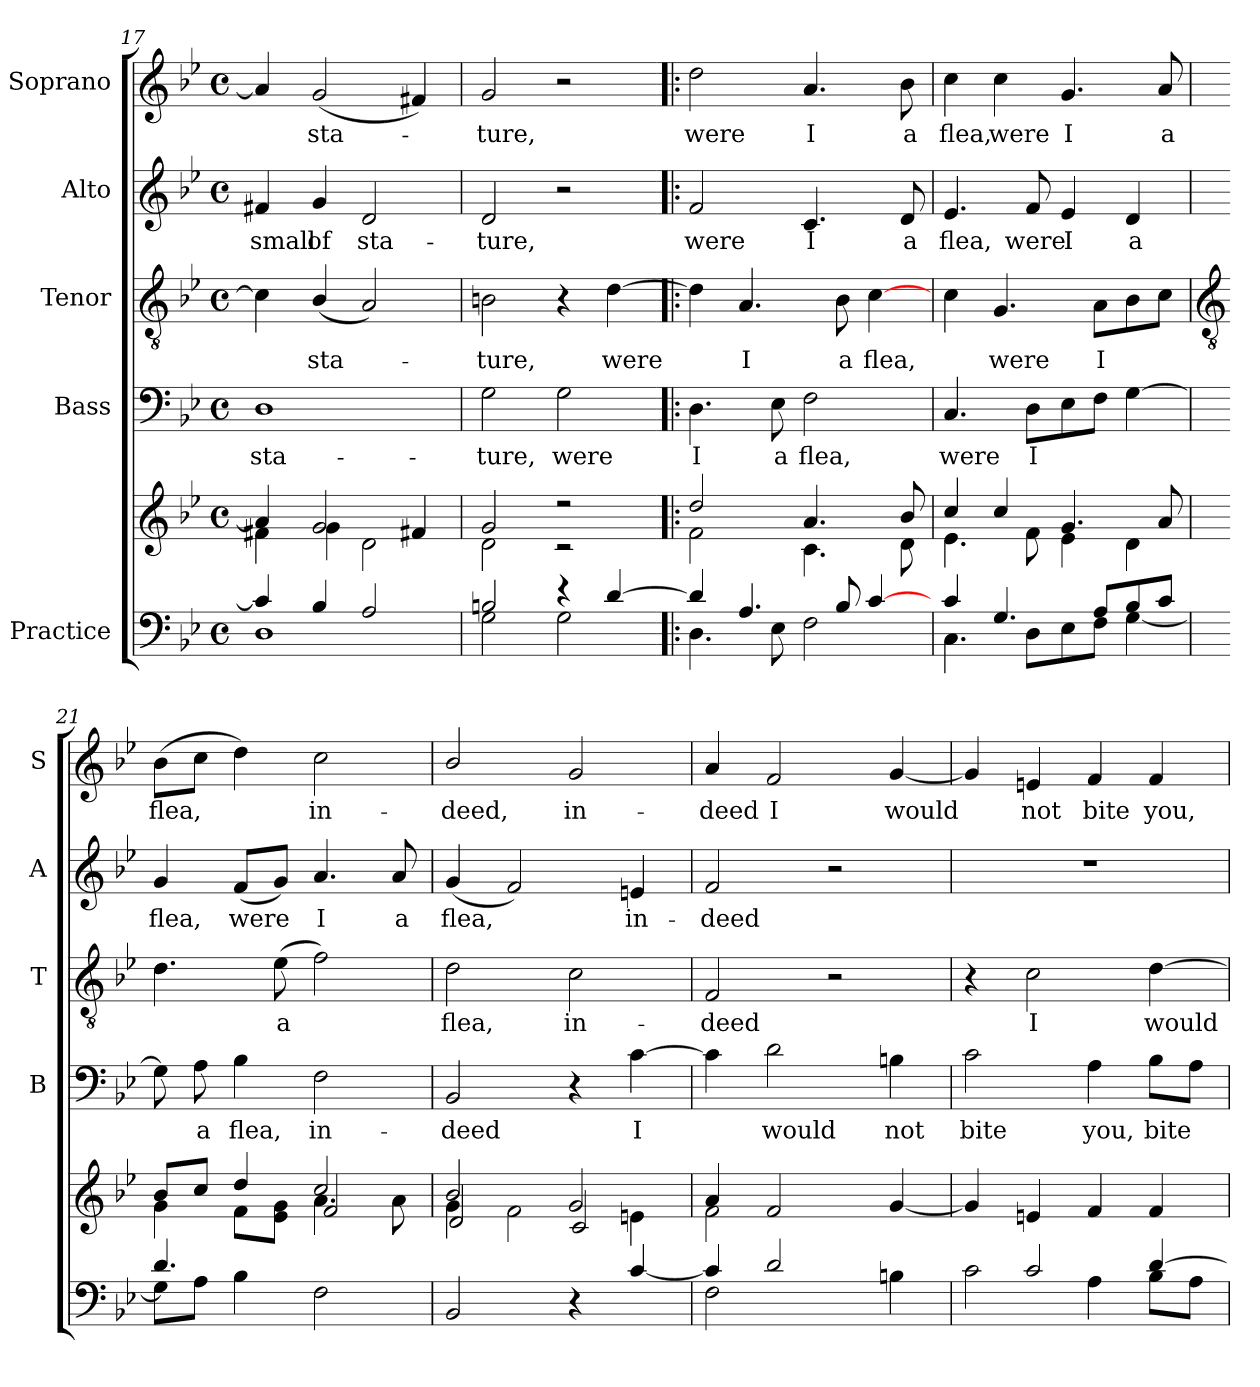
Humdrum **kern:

**kern	**kern	**kern	**text	**kern	**text	**kern	**text	**kern	**text
*part5	*part5	*part4	*part4	*part3	*part3	*part2	*part2	*part1	*part1
*staff6	*staff5	*staff4	*staff4	*staff3	*staff3	*staff2	*staff2	*staff1	*staff1
*I"Practice	*	*I"Bass	*	*I"Tenor	*	*I"Alto	*	*I"Soprano	*
*	*	*I'B	*	*I'T	*	*I'A	*	*I'S	*
*clefF4	*clefG2	*clefF4	*	*clefGv2	*	*clefG2	*	*clefG2	*
*k[b-e-]	*k[b-e-]	*k[b-e-]	*	*k[b-e-]	*	*k[b-e-]	*	*k[b-e-]	*
*B-:	*B-:	*B-:	*	*B-:	*	*B-:	*	*B-:	*
*M4/4	*M4/4	*M4/4	*	*M4/4	*	*M4/4	*	*M4/4	*
*met(c)	*met(c)	*met(c)	*	*met(c)	*	*met(c)	*	*met(c)	*
=17	=17	=17	=17	=17	=17	=17	=17	=17	=17
*^	*^	*	*	*	*	*	*	*	*
!	!	!	!	!	!LO:LY:b	!	!	!	!LO:LY:b	!	!
4c/]	1D	4a/]	4f#X	1D	sta-	4c]	.	4f#X	small	4a/]	.
!	!	!	!	!	!	!	!LO:LY:b	!	!LO:LY:b	!	!LO:LY:b
4B-/	.	2g	4g\	.	.	(<4B-/	sta-	4g	of	(<2g	sta-
!	!	!	!	!	!	!	!	!	!LO:LY:b	!	!
2A/	.	.	2d\	.	.	2A)	.	2d	sta-	.	.
.	.	4f#X	.	.	.	.	.	.	.	4f#X)	.
=18	=18	=18	=18	=18	=18	=18	=18	=18	=18	=18	=18
!	!	!	!	!	!LO:LY:b	!	!LO:LY:b	!	!LO:LY:b	!	!LO:LY:b
2Bn	2G	2g	2d	2G	-ture,	2Bn	ture,	2d	-ture,	2g	ture,
!	!	!	!	!	!LO:LY:b	!	!	!	!	!	!
4r	2G	2r	2r	2G	were	4r	.	2r	.	2r	.
!	!	!	!	!	!	!	!LO:LY:b	!	!	!	!
[4d/	.	.	.	.	.	[4d	were	.	.	.	.
=19!|:	=19!|:	=19!|:	=19!|:	=19!|:	=19!|:	=19!|:	=19!|:	=19!|:	=19!|:	=19!|:	=19!|:
!	!	!	!	!	!LO:LY:b	!	!	!	!LO:LY:b	!	!LO:LY:b
4d/]	4.D	2dd	2f\	4.D	I	4d]	.	2f	were	2dd	were
!	!	!	!	!	!	!	!LO:LY:b	!	!	!	!
4.A/	.	.	.	.	.	4.A	I	.	.	.	.
!	!	!	!	!	!LO:LY:b	!	!	!	!	!	!
.	8E-	.	.	8E-	a	.	.	.	.	.	.
!	!	!	!	!	!LO:LY:b	!	!	!	!LO:LY:b	!	!LO:LY:b
.	2F	4.a	4.c	2F	flea,	.	.	4.c	I	4.a	I
!	!	!	!	!	!	!	!LO:LY:b	!	!	!	!
8B-/	.	.	.	.	.	8B-	a	.	.	.	.
!	!	!	!	!	!	!	!LO:LY:b	!	!	!	!
[4c/	.	.	.	.	.	[4c	flea,	.	.	.	.
!	!	!	!	!	!	!	!	!	!LO:LY:b	!	!LO:LY:b
.	.	8b-/	8d	.	.	.	.	8d	a	8b-	a
=20	=20	=20	=20	=20	=20	=20	=20	=20	=20	=20	=20
!	!	!	!	!	!LO:LY:b	!	!	!	!LO:LY:b	!	!LO:LY:b
4c/	4.C	4cc/	4.e-\	4.C	were	4c	.	4.e-	flea,	4cc	flea,
!	!	!	!	!	!	!	!LO:LY:b	!	!	!	!LO:LY:b
4.G/	.	4cc/	.	.	.	4.G	were	.	.	4cc	were
!	!	!	!	!	!LO:LY:b	!	!	!	!LO:LY:b	!	!
.	8DL	.	8f\	8DL	I	.	.	8f	were	.	.
!	!	!	!	!	!	!	!	!	!LO:LY:b	!	!LO:LY:b
.	8E-	4.g	4e-\	8E-	.	.	.	4e-	I	4.g	I
!	!	!	!	!	!	!	!LO:LY:b	!	!	!	!
8A/L	8FJ	.	.	8FJ	.	8AL	I	.	.	.	.
!	!	!	!	!	!	!	!	!	!LO:LY:b	!	!
8B-/	[4G	.	4d\	[4G	.	8B-	.	4d	a	.	.
!	!	!	!	!	!	!	!	!	!	!	!LO:LY:b
8c/J	.	8a	.	.	.	8cJ	.	.	.	8a	a
*	*	*v	*v	*	*	*	*	*	*	*	*
!!LO:LB:g=z
=21	=21	=21	=21	=21	=21	=21	=21	=21	=21	=21
*	*	*	*	*	*clefGv2	*	*	*	*	*
*	*	*^	*	*	*	*	*	*	*	*
*	*	*	*^	*	*	*	*	*	*	*	*
!	!	!	!	!	!	!	!	!	!	!LO:LY:b	!	!LO:LY:b
4.d/	8G]	8b-/L	4g\	2ryy	8G]	.	4.d	.	4g	flea,	(>8b-L	flea,
!	!	!	!	!	!	!LO:LY:b	!	!	!	!	!	!
.	8AJ	8cc/J	.	.	8A	a	.	.	.	.	8ccJ	.
!	!	!	!	!	!	!LO:LY:b	!	!	!	!LO:LY:b	!	!
.	4B-	4dd/	8f\L	.	4B-	flea,	.	.	(<8fL	were	4dd)	.
!	!	!	!	!	!	!	!	!LO:LY:b	!	!	!	!
8e-Lyy	.	.	8e-\ 8g\J	.	.	.	(>8e-L	a	8gJ)	.	.	.
!	!	!	!	!	!	!LO:LY:b	!	!	!	!LO:LY:b	!	!LO:LY:b
2ryy	2F	2cc/	4.a\	2f	2F	in-	2f)	.	4.a/	I	2cc	in-
!	!	!	!	!	!	!	!	!	!	!LO:LY:b	!	!
.	.	.	8a\	.	.	.	.	.	8a/	a	.	.
*v	*v	*	*	*	*	*	*	*	*	*	*	*
=22	=22	=22	=22	=22	=22	=22	=22	=22	=22	=22	=22
!	!	!	!	!	!LO:LY:b	!	!LO:LY:b	!	!LO:LY:b	!	!LO:LY:b
2BB-	2b-/	4g\	2d	2BB-	-deed	2d	flea,	(<4g	flea,	2b-/	-deed,
.	.	2f\	.	.	.	.	.	2f)	.	.	.
!	!	!	!	!	!	!	!LO:LY:b	!	!	!	!LO:LY:b
4r	2g	.	2c	4r	.	2c	in-	.	.	2g	in-
!	!	!	!	!	!LO:LY:b	!	!	!	!LO:LY:b	!	!
[4c/	.	4en\	.	[4c	I	.	.	4en	in-	.	.
*	*	*v	*v	*	*	*	*	*	*	*	*
=23	=23	=23	=23	=23	=23	=23	=23	=23	=23	=23
*^	*	*	*	*	*	*	*	*	*	*
!	!	!	!	!	!	!	!LO:LY:b	!	!LO:LY:b	!	!LO:LY:b
2F\	4c/]	4a/	2f\	4c]	.	2F	-deed	2f	-deed	4a/	-deed
!	!	!	!	!	!LO:LY:b	!	!	!	!	!	!LO:LY:b
.	2d/	2f	.	2d	would	.	.	.	.	2f	I
2ryy	.	.	2ryy	.	.	2r	.	2r	.	.	.
!	!	!	!	!	!LO:LY:b	!	!	!	!	!	!LO:LY:b
.	4Bn	[4g	.	4Bn	not	.	.	.	.	[4g	would
=24	=24	=24	=24	=24	=24	=24	=24	=24	=24	=24	=24
!	!	!	!	!	!LO:LY:b	!	!	!	!	!	!
4ryy	2c	4g]	1ryy	2c	bite	4r	.	1r	.	4g]	.
!	!	!	!	!	!	!	!LO:LY:b	!	!	!	!LO:LY:b
2c/	.	4en	.	.	.	2c	I	.	.	4en	not
!	!	!	!	!	!LO:LY:b	!	!	!	!	!	!LO:LY:b
.	4A	4f	.	4A	you,	.	.	.	.	4f	bite
!	!	!	!	!	!LO:LY:b	!	!LO:LY:b	!	!	!	!LO:LY:b
[4d/	8B-L	4f	.	8B-L	bite	[4d	would	.	.	4f	you,
.	8AJ	.	.	8AJ	.	.	.	.	.	.	.
*v	*v	*	*	*	*	*	*	*	*	*	*
*	*v	*v	*	*	*	*	*	*	*	*
=	=	=	=	=	=	=	=	=	=
*-	*-	*-	*-	*-	*-	*-	*-	*-	*-
